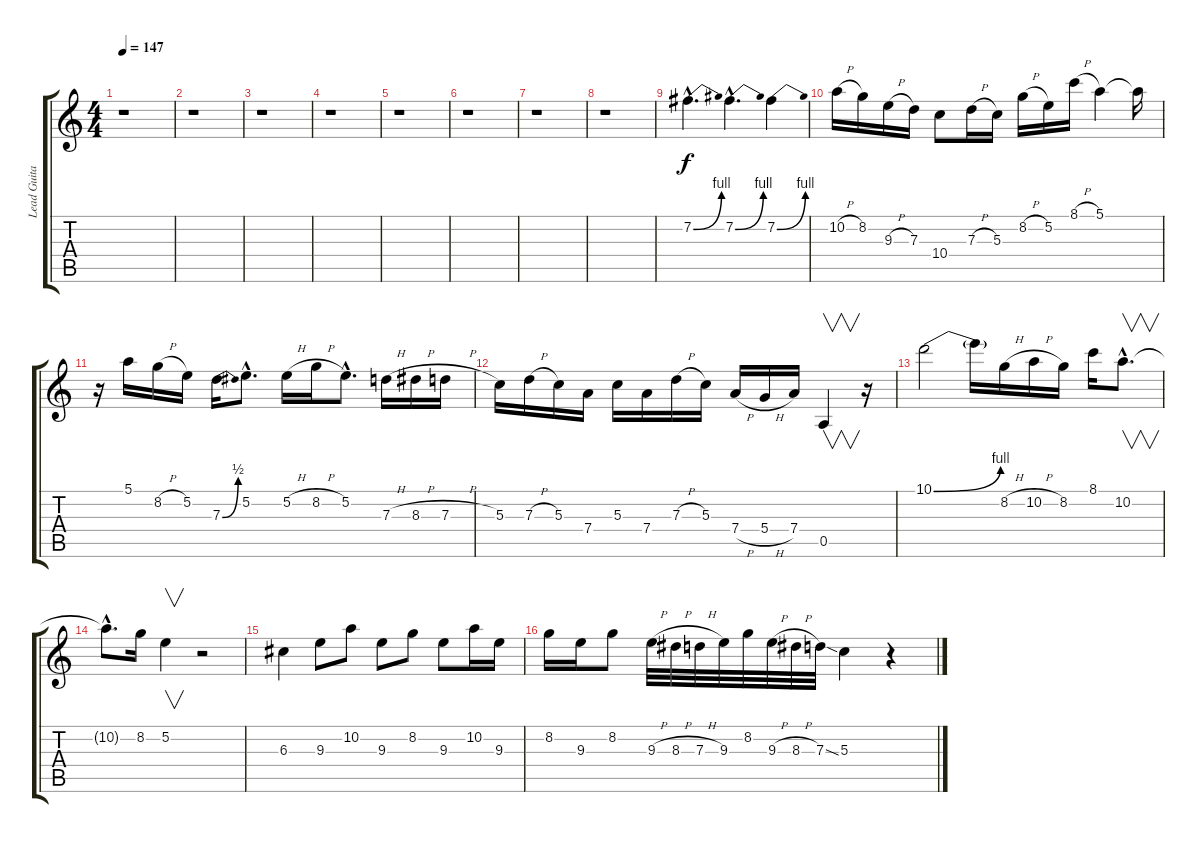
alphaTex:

\track ("Lead Guitar" "Lead Guita") {instrument distortionguitar}
\staff {score tabs}
\tuning (E4 B3 G3 D3 A2 E2) {hide}
\ts (4 4)
\tempo 147
\clef g2
\ks c
r.1{dy f} |
r.1 |
r.1 |
r.1 |
r.1 |
r.1 |
r.1 |
r.1 |
7.2{be (bend 0 0 60 4) hac}.4{d} 7.2{be (bend 0 0 60 4) hac}.4{d} 7.2{be (bend 0 0 60 4)}.4 |
10.2{h}.16 8.2.16 9.3{h}.16 7.3.16 10.4.8 7.3{h}.16 5.3.16 8.2{h}.16 5.2.16 8.1{h}.16 5.1.4 5.1{t}.16 |
r.16 5.1.16 8.2{h}.16 5.2.16 7.3{be (bend 0 0 60 2)}.16 5.2{hac}.8{d} 5.2{h}.16 8.2{h}.16 5.2{hac}.8{d} 7.3{h}.16 8.3{h}.16 7.3{h}.16 |
5.3.16 7.3{h}.16 5.3.16 7.4.16 5.3.16 7.4.16 7.3{h}.16 5.3.16 7.4{h}.16 5.4{h}.16 7.4.16 0.5.4{v} r.16 |
10.1{be (bend 0 0 60 4)}.2 10.1{t}.16 8.2{h}.16 10.2{h}.16 8.2.16 8.1.16 10.2{hac}.8{v d} |
10.2{hac t}.8{d} 8.2.16 5.2.4{v} r.2 |
6.3.4 9.3.8 10.2.8 9.3.8 8.2.8 9.3.8 10.2.16 9.3.16 |
8.2.16 9.3.16 8.2.8 9.3{h}.32 8.3{h}.32 7.3{h}.32 9.3.32 8.2.32 9.3{h}.32 8.3{h}.32 7.3{ss}.32 5.3.4 r.4
